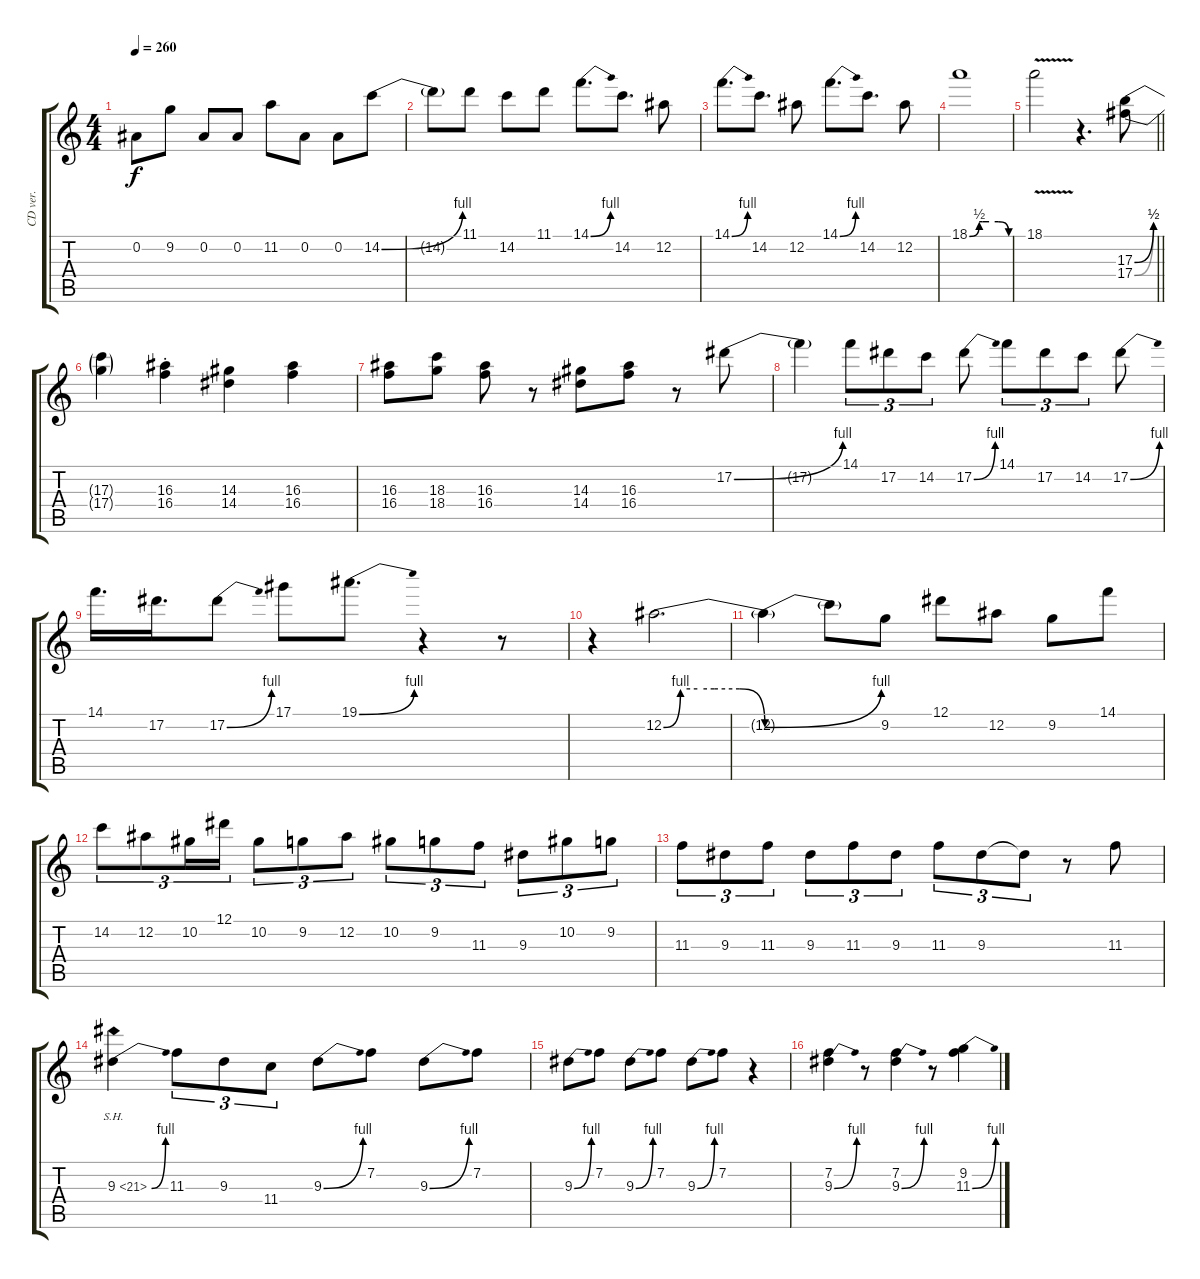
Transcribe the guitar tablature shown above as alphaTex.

\track ("CD ver." "CD ver.") {instrument overdrivenguitar}
\staff {score tabs}
\tuning (Eb4 Bb3 Gb3 Db3 Ab2 Eb2) {hide}
\ts (4 4)
\tempo 260
\clef g2
\ks c
0.2.8{dy f} 9.2.8 0.2.8 0.2.8 11.2.8 0.2.8 0.2.8 14.2{be (bend 0 0 60 4)}.8 |
14.2{t}.8 11.1.8 14.2.8 11.1.8 14.1{be (bend 0 0 60 4)}.8{d} 14.2.8{d} 12.2.8 |
14.1{be (bend 0 0 60 4)}.8{d} 14.2.8{d} 12.2.8 14.1{be (bend 0 0 60 4)}.8{d} 14.2.8{d} 12.2.8 |
18.1{be (custom 0 0 15 2 20 2 30 2 44 2 60 0)}.1 |
\barLineRight lightlight
18.1{v}.2 r.4{d} (17.3{be (bend 0 0 60 2)} 17.4{be (bend 0 0 60 2)}).8 |
(17.3{t} 17.4{t}).4 (16.3{st} 16.4{st}).4 (14.3 14.4).4 (16.3 16.4).4 |
(16.3 16.4).8 (18.3 18.4).8 (16.3 16.4).8 r.8 (14.3 14.4).8 (16.3 16.4).8 r.8 17.2{be (bend 0 0 60 4)}.8 |
17.2{t}.4 14.1.8{tu (3 2)} 17.2.8{tu (3 2)} 14.2.8{tu (3 2)} 17.2{be (bend 0 0 60 4)}.8 14.1.8{tu (3 2)} 17.2.8{tu (3 2)} 14.2.8{tu (3 2)} 17.2{be (bend 0 0 60 4)}.8 |
14.1.16{d} 17.2.16{d} 17.2{be (bend 0 0 60 4)}.8 17.1.8 19.1{be (bend 0 0 60 4)}.8{d} r.4 r.8 |
r.4 12.2{be (custom 0 0 10 4 20 4 30 4 45 4 60 0)}.2{d} |
12.2{be (bend 0 0 60 4) t}.4 12.2{t}.8 9.2.8 12.1.8 12.2.8 9.2.8 14.1.8 |
14.2.8{tu (3 2)} 12.2.8{tu (3 2)} 10.2.16{tu (3 2)} 12.1.16{tu (3 2)} 10.2.8{tu (3 2)} 9.2.8{tu (3 2)} 12.2.8{tu (3 2)} 10.2.8{tu (3 2)} 9.2.8{tu (3 2)} 11.3.8{tu (3 2)} 9.3.8{tu (3 2)} 10.2.8{tu (3 2)} 9.2.8{tu (3 2)} |
11.3.8{tu (3 2)} 9.3.8{tu (3 2)} 11.3.8{tu (3 2)} 9.3.8{tu (3 2)} 11.3.8{tu (3 2)} 9.3.8{tu (3 2)} 11.3.8{tu (3 2)} 9.3.8{tu (3 2)} 9.3{t}.8{tu (3 2)} r.8 11.3.8 |
9.3{be (bend 0 0 60 4) sh 12}.4 11.3.8{tu (3 2)} 9.3.8{tu (3 2)} 11.4.8{tu (3 2)} 9.3{be (bend 0 0 60 4)}.8 7.2.8 9.3{be (bend 0 0 60 4)}.8 7.2.8 |
9.3{be (bend 0 0 60 4)}.8 7.2.8 9.3{be (bend 0 0 60 4)}.8 7.2.8 9.3{be (bend 0 0 60 4)}.8 7.2.8 r.4 |
(7.2 9.3{be (bend 0 0 60 4)}).4 r.8 (7.2 9.3{be (bend 0 0 60 4)}).4 r.8 (9.2 11.3{be (bend 0 0 60 4)}).4
